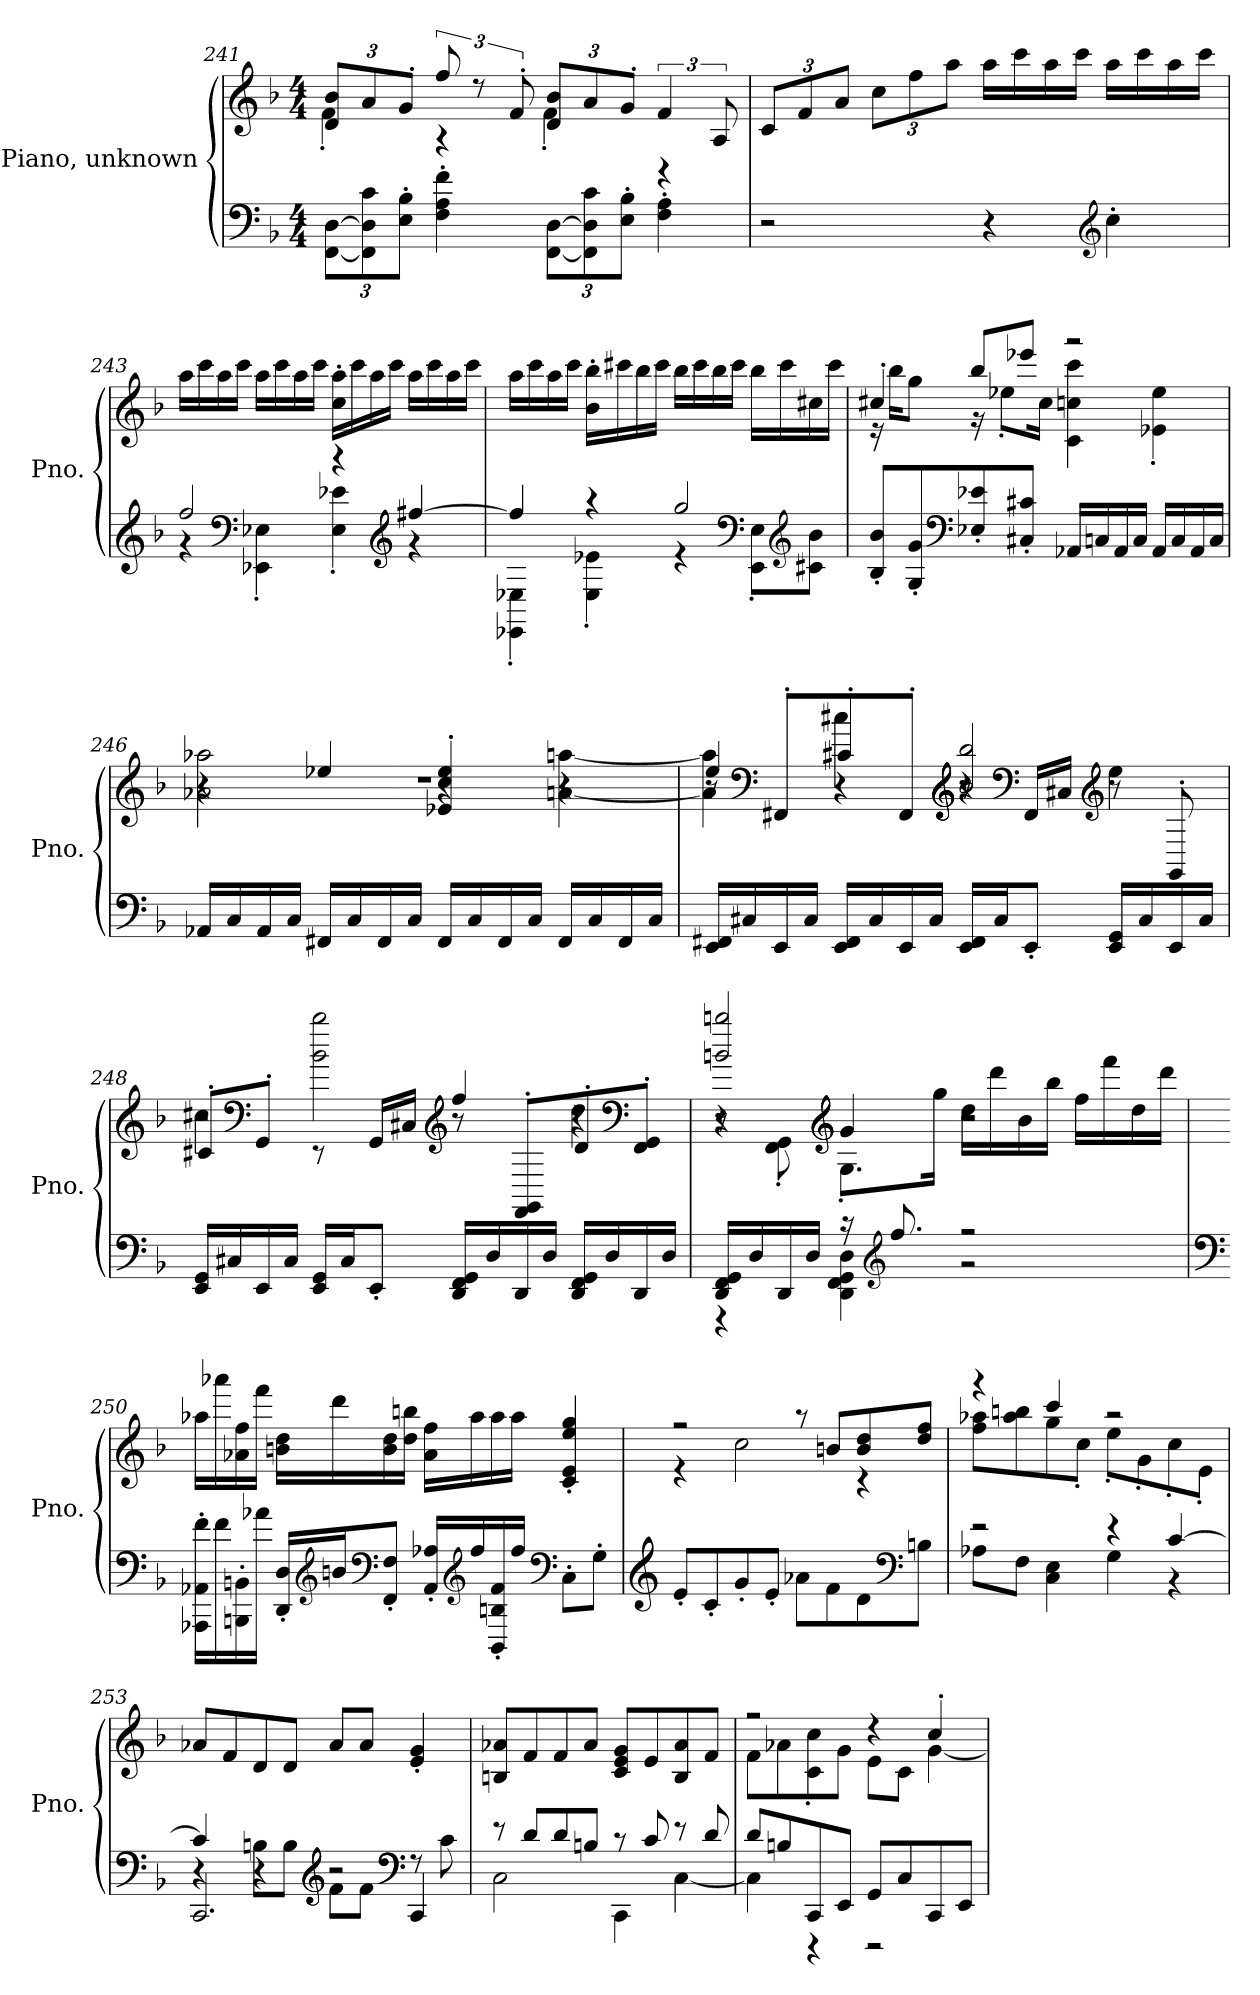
**kern	**kern
*part1	*part1
*staff2	*staff1
*I"Piano, unknown	*
*I'Pno.	*
*clefF4	*clefG2
*k[b-]	*k[b-]
*M4/4	*M4/4
*Xbrackettup	*Xbrackettup
=241	=241
*	*^
[12FF\ [12D\L	12d/ 12b-/L	4f'\
12FF\] 12D\] 12c\	12a/	.
12E\' 12B-\'J	12g'/J	.
*	*brackettup	*
4F\' 4A\' 4f\'	12ff/	4r
.	12r	.
.	12f'/	.
*	*Xbrackettup	*
[12FF\ [12D\L	12d/ 12b-/L	4f'\
12FF\] 12D\] 12c\	12a/	.
12E\' 12B-\'J	12g'/J	.
*	*brackettup	*
4F\' 4A\'	6f/	4r
.	12A/	.
*	*v	*v
!!LO:LB:g=z
=242	=242
*	*Xbrackettup
2r	12c/L
.	12f/
.	12a/J
.	12cc\L
.	12ff\
.	12aa\J
4r	16aa\LL
.	16ccc\
.	16aa\
.	16ccc\JJ
*clefG2	*
4cc'\	16aa\LL
.	16ccc\
.	16aa\
.	16ccc\JJ
=243	=243
*^	*
2ff/	4r	16aa\LL
.	.	16ccc\
.	.	16aa\
.	.	16ccc\JJ
*clefF4	*	*
.	4EE-X\' 4E-X\'	16aa\LL
.	.	16ccc\
.	.	16aa\
.	.	16ccc\JJ
4r	4E-\' 4e-X\'	16cc\' 16aa\'LL
.	.	16ccc\
.	.	16aa\
.	.	16ccc\JJ
*clefG2	*	*
[4ff#X/	4r	16aa\LL
.	.	16ccc\
.	.	16aa\
.	.	16ccc\JJ
!!LO:PB:g=z
=244	=244	=244
4ff#/]	4EE-X\' 4E-X\'	16aa\LL
.	.	16ccc\
.	.	16aa\
.	.	16ccc\JJ
4r	4E-\' 4e-X\'	16b-\' 16bb-\'LL
.	.	16ccc#X\
.	.	16bb-\
.	.	16ccc#\JJ
2gg/	4r	16bb-\LL
.	.	16ccc#\
.	.	16bb-\
.	.	16ccc#\JJ
*clefF4	*	*
.	8EE-\' 8E-\'L	16bb-\LL
.	.	16ccc#\
*clefG2	*	*
.	8c#X\ 8b-\J	16cc#X\
.	.	16ccc#\JJ
*v	*v	*
=245	=245
*	*^
8B-/' 8b-/'L	4cc#X'/	16r
.	.	16bb-\KL
8G/' 8g/'	.	8gg\J
*clefF4	*	*
8E-X/' 8e-X/'	8bb-/L	16r
.	.	8ee-X'\L
8C#X/' 8c#X/'J	8eee-X/J	.
.	.	16cc#\Jk
16AA-X/LL	2r	4c\ 4ccn\ 4ccc\
16Cn/	.	.
16AA-/	.	.
16C/JJ	.	.
16AA-/LL	.	4e-X\' 4ee-\'
16C/	.	.
16AA-/	.	.
16C/JJ	.	.
!!LO:LB:g=z
=246	=246	=246
*	*	*^
16AA-X/LL	1r	2a-X\ 2aa-X\	4r
16C/	.	.	.
16AA-/	.	.	.
16C/JJ	.	.	.
16FF#X/LL	.	.	4ee-X/
16C/	.	.	.
16FF#/	.	.	.
16C/JJ	.	.	.
16FF#/LL	.	4r	4e-X/' 4cc/' 4ee-/'
16C/	.	.	.
16FF#/	.	.	.
16C/JJ	.	.	.
16FF#/LL	.	[4an\ [4aan\	4r
16C/	.	.	.
16FF#/	.	.	.
16C/JJ	.	.	.
=247	=247	=247	=247
16EE/ 16FF#X/LL	4ee/	4a\] 4aa\]	8r
16C#X/	.	.	.
*	*clefF4	*	*
16EE/	.	.	8FF#X'/L
16C#/JJ	.	.	.
16EE/ 16FF#/LL	4r	4cc#X\	8c#X'/
16C#/	.	.	.
16EE/	.	.	8FF#'/J
16C#/JJ	.	.	.
*	*clefG2	*	*
16EE/ 16FF#/LL	2b-/ 2bb-/	4r	8r
16C#/J	.	.	.
*	*clefF4	*	*
8EE'/J	.	.	16FF#/LL
.	.	.	16C#X/JJ
*	*clefG2	*	*
16EE/ 16GG/LL	.	4ee\	8r
16C#/	.	.	.
16EE/	.	.	8GG'/
16C#/JJ	.	.	.
!!LO:LB:g=z	!!	!!
=248	=248	=248	=248
16EE/ 16GG/LL	2r	4cc#X\	8c#X'/L
16C#X/	.	.	.
*	*clefF4	*	*
16EE/	.	.	8GG'/J
16C#/JJ	.	.	.
16EE/ 16GG/LL	.	2b-\ 2bb-\	8r
16C#/J	.	.	.
8EE'/J	.	.	16GG/LL
.	.	.	16C#X/JJ
*	*clefG2	*	*
16DD/ 16FF/ 16GG/LL	4ff/	.	8r
16D/	.	.	.
16DD/	.	.	8FF/' 8GG/'L
16D/JJ	.	.	.
16DD/ 16FF/ 16GG/LL	4r	4dd\	8d'/
16D/	.	.	.
*	*clefF4	*	*
16DD/	.	.	8FF/' 8GG/'J
16D/JJ	.	.	.
=249	=249	=249	=249
*^	*	*	*
16DD/ 16FF/ 16GG/LL	4r	2bn/ 2bbn/	8r	4r
16D/	.	.	.	.
16DD/	.	.	8FF\' 8GG\'	.
16D/JJ	.	.	.	.
*	*	*clefG2	*	*
16r	4DD\ 4FF\ 4GG\ 4D\	.	8.G'\L	4g/
*clefG2	*	*	*	*
8.ff/	.	.	.	.
.	.	.	16gg\Jk	.
2r	2r	2r	16dd\LL	2r
.	.	.	16ddd\	.
.	.	.	16b\	.
.	.	.	16bb\JJ	.
.	.	.	16ff\LL	.
.	.	.	16fff\	.
.	.	.	16dd\	.
.	.	.	16ddd\JJ	.
*v	*v	*	*	*
*	*v	*v	*v
!!LO:LB:g=z
=250	=250
*clefF4	*
16AAA-X\' 16AA-X\' 16f\'LL	16aa-X\LL
16f\	16aaa-X\
16BBBn\' 16BBn\'	16a-X\ 16ff\
16a-X\JJ	16fff\JJ
16DD/' 16D/'LL	16bn\ 16dd\LL
*clefG2	*
16bn/J	16ddd\
*clefF4	*
8FF/' 8F/'J	16b\ 16dd\
.	16dd\ 16bbn\JJ
16AA-/' 16A-X/'LL	16a-\ 16ff\LL
*clefG2	*
16ff/	16aa-\
16BB/' 16Bn/' 16f/'	16aa-\
16ff/JJ	16aa-\JJ
*clefF4	*
8C'\L	4c/' 4e/' 4ee/' 4gg/'
8G'\J	.
=251	=251
*clefG2	*
*	*^
8e'/L	2r	4r
8c'/	.	.
8g'/	.	2cc\
8e'/J	.	.
8a-X\L	8r	.
8f\	8bn/L	.
8d\	8b/ 8dd/	4r
*clefF4	*	*
8Bn\J	8dd/ 8ff/J	.
!!LO:LB:g=z	!!
=252	=252	=252
*^	*	*
2r	8A-X\L	4r	8ff\ 8aa-X\L
.	8F\J	.	8aa-\ 8bbn\
.	4C\ 4E\	4ccc/	8gg\
.	.	.	8cc'\J
4r	4G\	2r	8ee'\L
.	.	.	8g'\
[4c/	4r	.	8cc'\
.	.	.	8e'\J
*	*	*v	*v
=253	=253	=253
*	*^	*
4c/]	4r	2.CC/	8a-X/L
.	.	.	8f/
4r	8Bn\L	.	8d/
.	8B\J	.	8d/J
*clefG2	*	*	*
2r	8f\L	.	8a-/L
.	8f\J	.	8a-/J
*clefF4	*	*	*
.	8r	4CC/	4e/' 4g/'
.	8c\	.	.
*	*v	*v	*
=254	=254	=254
8r	2C\	8Bn/ 8a-X/L
8d/L	.	8f/
8d/	.	8f/
8Bn/J	.	8a-/J
8r	4CC\	8c/ 8e/ 8g/L
8c/	.	8e/
8r	[4C\	8B/ 8a-/
8d/	.	8f/J
=255	=255	=255
*	*	*^
8d/L	4C\]	2r	8f\L
8Bn/	.	.	8a-X\
8CC/	4r	.	8c\' 8cc\'
8EE/J	.	.	8g\J
8GG/L	2r	4r	8e\L
8C/	.	.	8c\J
8CC/	.	4cc'/	[4g\
8EE/J	.	.	.
*v	*v	*	*
*	*v	*v
=	=
*-	*-
